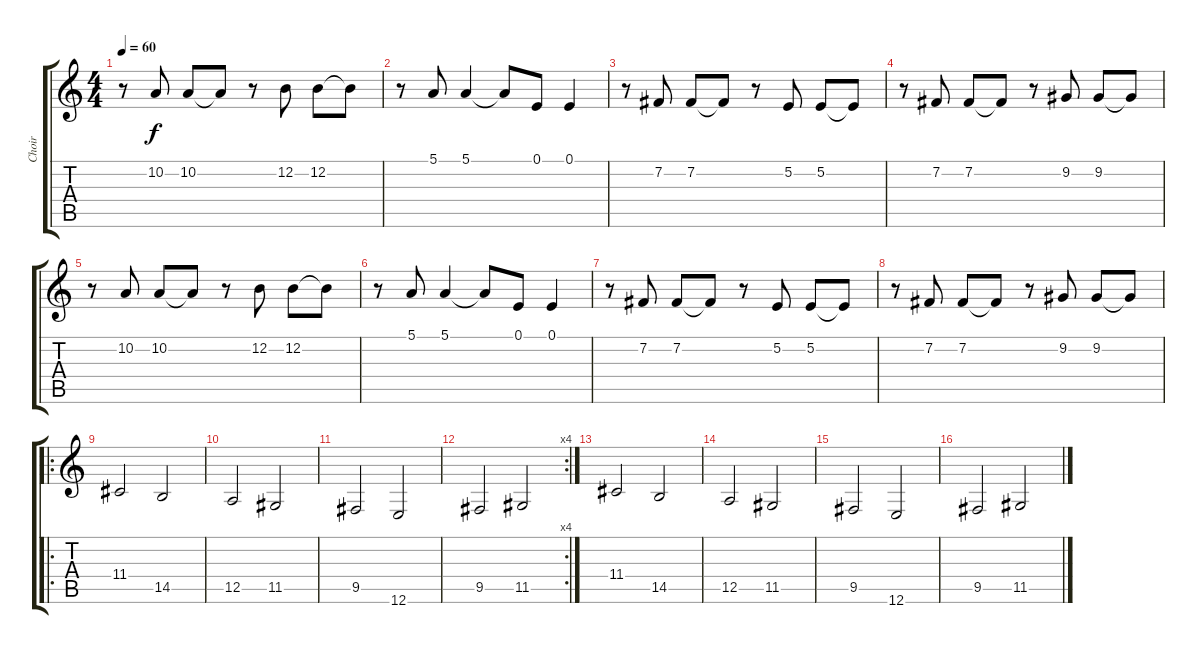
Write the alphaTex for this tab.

\track ("Choir" "Choir") {instrument choiraahs}
\staff {score tabs}
\tuning (E4 B3 G3 D3 A2 E2) {hide}
\ts (4 4)
\tempo 60
\clef g2
\ks c
r.8{dy f} 10.2.8 10.2.8 10.2{t}.8 r.8 12.2.8 12.2.8 12.2{t}.8 |
r.8 5.1.8 5.1.4 5.1{t}.8 0.1.8 0.1.4 |
r.8 7.2.8 7.2.8 7.2{t}.8 r.8 5.2.8 5.2.8 5.2{t}.8 |
r.8 7.2.8 7.2.8 7.2{t}.8 r.8 9.2.8 9.2.8 9.2{t}.8 |
r.8 10.2.8 10.2.8 10.2{t}.8 r.8 12.2.8 12.2.8 12.2{t}.8 |
r.8 5.1.8 5.1.4 5.1{t}.8 0.1.8 0.1.4 |
r.8 7.2.8 7.2.8 7.2{t}.8 r.8 5.2.8 5.2.8 5.2{t}.8 |
r.8 7.2.8 7.2.8 7.2{t}.8 r.8 9.2.8 9.2.8 9.2{t}.8 |
\ro
11.4.2 14.5.2 |
12.5.2 11.5.2 |
9.5.2 12.6.2 |
\rc 4
9.5.2 11.5.2 |
11.4.2 14.5.2 |
12.5.2 11.5.2 |
9.5.2 12.6.2 |
9.5.2 11.5.2
